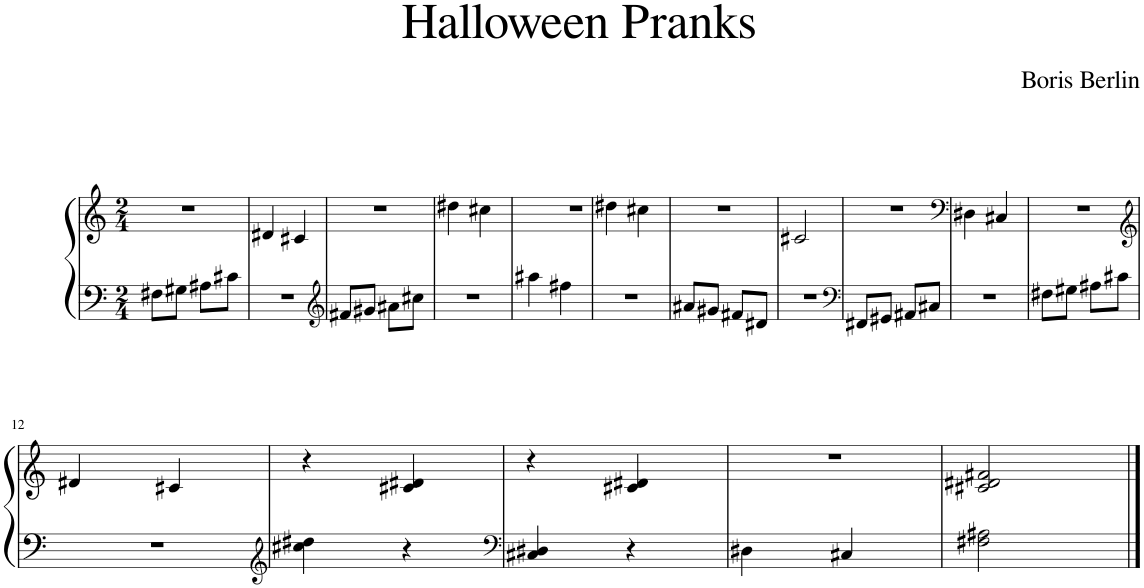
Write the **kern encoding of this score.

**kern	**kern
*part1	*part1
*staff2	*staff1
*I"Piano	*
*I'Pno	*
*clefF4	*clefG2
*k[]	*k[]
*M2/4	*M2/4
=1	=1
8F#X\L	2r
8G#X\J	.
8A#X\L	.
8c#X\J	.
=2	=2
2r	4d#X/
.	4c#X/
=3	=3
*clefG2	*
8f#X/L	2r
8g#X/J	.
8a#X\L	.
8cc#X\J	.
=4	=4
2r	4dd#X\
.	4cc#X\
=5	=5
4aa#X\	2r
4ff#X\	.
=6	=6
2r	4dd#X\
.	4cc#X\
=7	=7
8a#X/L	2r
8g#X/J	.
8f#X/L	.
8d#X/J	.
=8	=8
2r	2c#X/
=9	=9
*clefF4	*
8FF#X/L	2r
8GG#X/J	.
8AA#X/L	.
8C#X/J	.
=10	=10
*	*clefF4
2r	4D#X\
.	4C#X/
=11	=11
8F#X\L	2r
8G#X\J	.
8A#X\L	.
8c#X\J	.
!!LO:LB:g=z
=12	=12
*	*clefG1
2r	4f#X/
.	4e#X/
=13	=13
*clefG1	*
4ee#X\ 4ff#X\	4r
4r	4e#X/ 4f#X/
=14	=14
*clefF4	*
4C#X/ 4D#X/	4r
4r	4e#X/ 4f#X/
=15	=15
4D#X\	2r
4C#X/	.
=16	=16
2F#X\ 2A#X\	2e#X/ 2f#X/ 2a#X/
==	==
*-	*-
